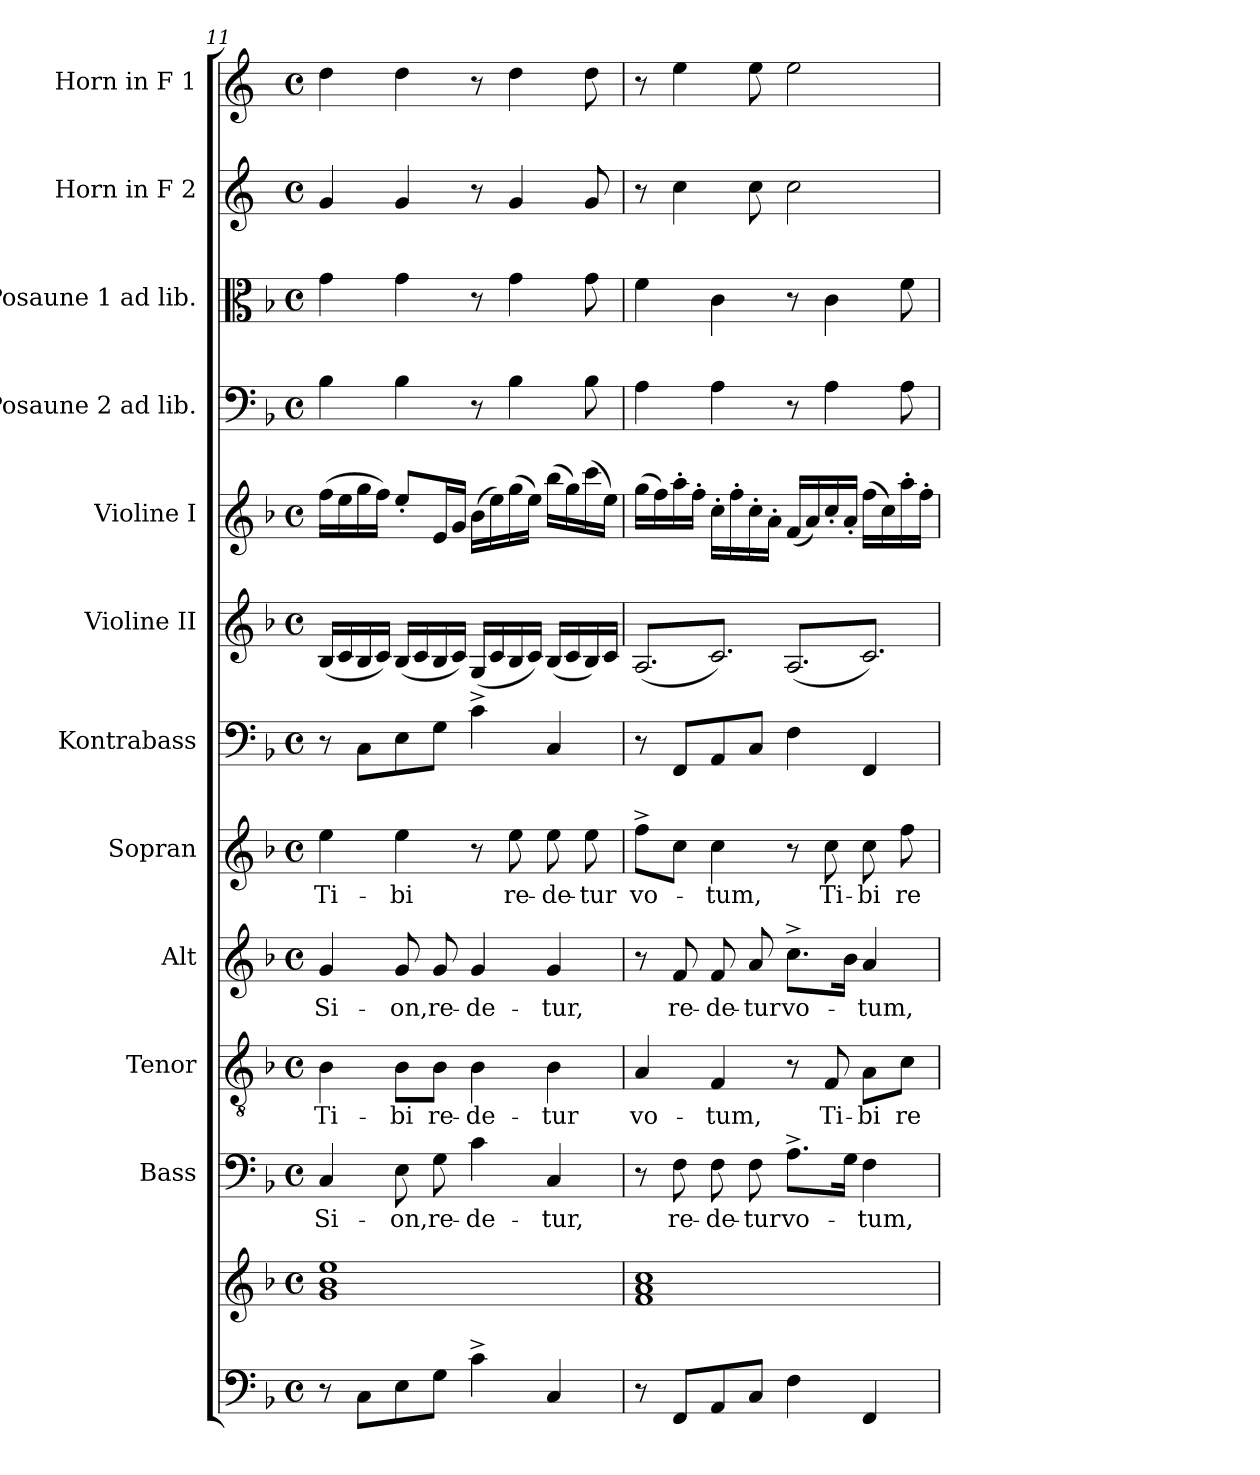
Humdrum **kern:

**kern	**kern	**dynam	**kern	**text	**dynam	**kern	**text	**dynam	**kern	**text	**dynam	**kern	**text	**kern	**dynam	**kern	**dynam	**kern	**dynam	**kern	**dynam	**kern	**dynam	**kern	**dynam	**kern	**dynam
*part12	*part12	*part12	*part11	*part11	*part11	*part10	*part10	*part10	*part9	*part9	*part9	*part8	*part8	*part7	*part7	*part6	*part6	*part5	*part5	*part4	*part4	*part3	*part3	*part2	*part2	*part1	*part1
*staff13	*staff12	*staff12/13	*staff11	*staff11	*staff11	*staff10	*staff10	*staff10	*staff9	*staff9	*staff9	*staff8	*staff8	*staff7	*staff7	*staff6	*staff6	*staff5	*staff5	*staff4	*staff4	*staff3	*staff3	*staff2	*staff2	*staff1	*staff1
*	*	*	*I"Bass	*	*	*I"Tenor	*	*	*I"Alt	*	*	*I"Sopran	*	*I"Kontrabass	*	*I"Violine II	*	*I"Violine I	*	*I"Posaune 2 ad lib.	*	*I"Posaune 1 ad lib.	*	*I"Horn in F 2	*	*I"Horn in F 1	*
*	*	*	*I'B.	*	*	*I'T.	*	*	*I'A.	*	*	*I'S.	*	*I'Kb.	*	*I'Vl. II	*	*I'Vl. I	*	*I'Pos. 2	*	*I'Pos. 1	*	*I'Hrn. F 2	*	*I'Hrn. F 1	*
!!LO:PB:g=z
*clefF4	*clefG2	*	*clefF4	*	*	*clefGv2	*	*	*clefG2	*	*	*clefG2	*	*clefF4	*	*clefG2	*	*clefG2	*	*clefF4	*	*clefC3	*	*clefG2	*	*clefG2	*
*	*	*	*	*	*	*	*	*	*	*	*	*	*	*ITrd7c12	*	*	*	*	*	*	*	*	*	*ITrd4c7	*	*ITrd4c7	*
*k[b-]	*k[b-]	*	*k[b-]	*	*	*k[b-]	*	*	*k[b-]	*	*	*k[b-]	*	*k[b-]	*	*k[b-]	*	*k[b-]	*	*k[b-]	*	*k[b-]	*	*k[b-]	*	*k[b-]	*
*F:	*F:	*	*F:	*	*	*F:	*	*	*F:	*	*	*F:	*	*F:	*	*F:	*	*F:	*	*F:	*	*F:	*	*F:	*	*F:	*
*M4/4	*M4/4	*	*M4/4	*	*	*M4/4	*	*	*M4/4	*	*	*M4/4	*	*M4/4	*	*M4/4	*	*M4/4	*	*M4/4	*	*M4/4	*	*M4/4	*	*M4/4	*
*met(c)	*met(c)	*	*met(c)	*	*	*met(c)	*	*	*met(c)	*	*	*met(c)	*	*met(c)	*	*met(c)	*	*met(c)	*	*met(c)	*	*met(c)	*	*met(c)	*	*met(c)	*
=11	=11	=11	=11	=11	=11	=11	=11	=11	=11	=11	=11	=11	=11	=11	=11	=11	=11	=11	=11	=11	=11	=11	=11	=11	=11	=11	=11
!	!	!LO:DY:a=2	!	!LO:LY:b	!LO:DY:a	!	!LO:LY:b	!LO:DY:a	!	!LO:LY:b	!LO:DY:a	!	!LO:LY:b	!	!	!	!LO:DY:b	!	!	!	!LO:DY:b	!	!LO:DY:b	!	!LO:DY:b	!	!LO:DY:b
8r	1g 1b- 1ee	pf	4C/	Si-	pf	4B-\	Ti-	pf	4g/	Si-	pf	4ee\	Ti-	8r	.	(<16B-/LL	pf	(>16ff\LL	.	4B-\	pf	4g\	pf	4c/	pf	4g\	pf
.	.	.	.	.	.	.	.	.	.	.	.	.	.	.	.	16c/	.	16ee\	.	.	.	.	.	.	.	.	.
!	!	!	!	!	!	!	!	!	!	!	!	!	!	!	!LO:DY:b	!	!	!	!	!	!	!	!	!	!	!	!
8C\L	.	.	.	.	.	.	.	.	.	.	.	.	.	8CC\L	pf	16B-/	.	16gg\	.	.	.	.	.	.	.	.	.
.	.	.	.	.	.	.	.	.	.	.	.	.	.	.	.	16c/JJ)	.	16ff\JJ)	.	.	.	.	.	.	.	.	.
!	!	!	!	!LO:LY:b	!	!	!LO:LY:b	!	!	!LO:LY:b	!	!	!LO:LY:b	!	!	!	!	!	!LO:DY:b	!	!	!	!	!	!	!	!
8E\	.	.	8E\	-on,	.	8B-\L	-bi	.	8g/	-on,	.	4ee\	-bi	8EE\	.	(<16B-/LL	.	8ee'</L	pf	4B-\	.	4g\	.	4c/	.	4g\	.
.	.	.	.	.	.	.	.	.	.	.	.	.	.	.	.	16c/	.	.	.	.	.	.	.	.	.	.	.
!	!	!	!	!LO:LY:b	!	!	!LO:LY:b	!	!	!LO:LY:b	!	!	!	!	!	!	!	!	!	!	!	!	!	!	!	!	!
8G\J	.	.	8G\	re-	.	8B-\J	re-	.	8g/	re-	.	.	.	8GG\J	.	16B-/	.	16e/L	.	.	.	.	.	.	.	.	.
.	.	.	.	.	.	.	.	.	.	.	.	.	.	.	.	16c/JJ)	.	16g/JJ	.	.	.	.	.	.	.	.	.
!	!	!	!	!LO:LY:b	!	!	!LO:LY:b	!	!	!LO:LY:b	!	!	!	!	!	!	!	!	!	!	!	!	!	!	!	!	!
4c^>\	.	.	4c\	-de-	.	4B-\	-de-	.	4g/	-de-	.	8r	.	4C^>\	.	(<16G/LL	.	(>16b-\LL	.	8r	.	8r	.	8r	.	8r	.
.	.	.	.	.	.	.	.	.	.	.	.	.	.	.	.	16c/	.	16ee\)	.	.	.	.	.	.	.	.	.
!	!	!	!	!	!	!	!	!	!	!	!	!	!LO:LY:b	!	!	!	!	!	!	!	!	!	!	!	!	!	!
.	.	.	.	.	.	.	.	.	.	.	.	8ee\	re-	.	.	16B-/	.	(>16gg\	.	4B-\	.	4g\	.	4c/	.	4g\	.
.	.	.	.	.	.	.	.	.	.	.	.	.	.	.	.	16c/JJ)	.	16ee\JJ)	.	.	.	.	.	.	.	.	.
!	!	!	!	!LO:LY:b	!	!	!LO:LY:b	!	!	!LO:LY:b	!	!	!LO:LY:b	!	!	!	!	!	!	!	!	!	!	!	!	!	!
4C/	.	.	4C/	-tur,	.	4B-\	-tur	.	4g/	-tur,	.	8ee\	-de-	4CC/	.	(<16B-/LL	.	(>16bb-\LL	.	.	.	.	.	.	.	.	.
.	.	.	.	.	.	.	.	.	.	.	.	.	.	.	.	16c/	.	16gg\)	.	.	.	.	.	.	.	.	.
!	!	!	!	!	!	!	!	!	!	!	!	!	!LO:LY:b	!	!	!	!	!	!	!	!	!	!	!	!	!	!
.	.	.	.	.	.	.	.	.	.	.	.	8ee\	-tur	.	.	16B-/)	.	(>16ccc\	.	8B-\	.	8g\	.	8c/	.	8g\	.
.	.	.	.	.	.	.	.	.	.	.	.	.	.	.	.	16c/JJ	.	16ee\JJ)	.	.	.	.	.	.	.	.	.
=12	=12	=12	=12	=12	=12	=12	=12	=12	=12	=12	=12	=12	=12	=12	=12	=12	=12	=12	=12	=12	=12	=12	=12	=12	=12	=12	=12
!	!	!	!	!	!	!	!LO:LY:b	!	!	!	!	!	!LO:LY:b	!	!	!	!	!	!	!	!	!	!	!	!	!	!
*	*	*	*	*	*	*	*	*	*	*	*	*	*	*	*	*Xtuplet	*	*	*	*	*	*	*	*	*	*	*
!	!	!	!	!	!	!	!	!	!	!	!	!	!	!	!	!LO:N:head=open	!	!	!	!	!	!	!	!	!	!	!
8r	1f 1a 1cc	.	8r	.	.	4A/	vo-	.	8r	.	.	8ff^>\L	vo-	8r	.	(<6.A/LL	.	(>16gg\LL	.	4A\	.	4f\	.	8r	.	8r	.
.	.	.	.	.	.	.	.	.	.	.	.	.	.	.	.	.	.	16ff\)	.	.	.	.	.	.	.	.	.
!	!	!	!	!LO:LY:b	!	!	!	!	!	!LO:LY:b	!	!	!	!	!	!	!	!	!	!	!	!	!	!	!	!	!
8FF/L	.	.	8F\	re-	.	.	.	.	8f/	re-	.	8cc\J	.	8FFF/L	.	.	.	16aa'>\	.	.	.	.	.	4f\	.	4a\	.
.	.	.	.	.	.	.	.	.	.	.	.	.	.	.	.	.	.	16ff'>\JJ	.	.	.	.	.	.	.	.	.
!	!	!	!	!LO:LY:b	!	!	!LO:LY:b	!	!	!LO:LY:b	!	!	!LO:LY:b	!	!	!LO:N:head=open	!	!	!	!	!	!	!	!	!	!	!
8AA/	.	.	8F\	-de-	.	4F/	-tum,	.	8f/	-de-	.	4cc\	-tum,	8AAA/	.	6.c/JJ)	.	16cc'>\LL	.	4A\	.	4c\	.	.	.	.	.
.	.	.	.	.	.	.	.	.	.	.	.	.	.	.	.	.	.	16ff'>\	.	.	.	.	.	.	.	.	.
!	!	!	!	!LO:LY:b	!	!	!	!	!	!LO:LY:b	!	!	!	!	!	!	!	!	!	!	!	!	!	!	!	!	!
8C/J	.	.	8F\	-tur	.	.	.	.	8a/	-tur	.	.	.	8CC/J	.	.	.	16cc'>\	.	.	.	.	.	8f\	.	8a\	.
.	.	.	.	.	.	.	.	.	.	.	.	.	.	.	.	.	.	16a'>\JJ	.	.	.	.	.	.	.	.	.
!	!	!	!	!LO:LY:b	!	!	!	!	!	!LO:LY:b	!	!	!	!	!	!LO:N:head=open	!	!	!	!	!	!	!	!	!	!	!
4F\	.	.	8.A^>\L	vo-	.	8r	.	.	8.cc^>\L	vo-	.	8r	.	4FF\	.	(<6.A/LL	.	(<16f/LL	.	8r	.	8r	.	2f\	.	2a\	.
.	.	.	.	.	.	.	.	.	.	.	.	.	.	.	.	.	.	16a/)	.	.	.	.	.	.	.	.	.
!	!	!	!	!	!	!	!LO:LY:b	!	!	!	!	!	!LO:LY:b	!	!	!	!	!	!	!	!	!	!	!	!	!	!
.	.	.	.	.	.	8F/	Ti-	.	.	.	.	8cc\	Ti-	.	.	.	.	16cc'</	.	4A\	.	4c\	.	.	.	.	.
.	.	.	16G\Jk	.	.	.	.	.	16b-\Jk	.	.	.	.	.	.	.	.	16a'</JJ	.	.	.	.	.	.	.	.	.
!	!	!	!	!LO:LY:b	!	!	!LO:LY:b	!	!	!LO:LY:b	!	!	!LO:LY:b	!	!	!LO:N:head=open	!	!	!	!	!	!	!	!	!	!	!
4FF/	.	.	4F\	-tum,	.	8A\L	-bi	.	4a/	-tum,	.	8cc\	-bi	4FFF/	.	6.c/JJ)	.	(>16ff\LL	.	.	.	.	.	.	.	.	.
.	.	.	.	.	.	.	.	.	.	.	.	.	.	.	.	.	.	16cc\)	.	.	.	.	.	.	.	.	.
!	!	!	!	!	!	!	!LO:LY:b	!	!	!	!	!	!LO:LY:b	!	!	!	!	!	!	!	!	!	!	!	!	!	!
.	.	.	.	.	.	8c\J	re-	.	.	.	.	8ff\	re-	.	.	.	.	16aa'>\	.	8A\	.	8f\	.	.	.	.	.
.	.	.	.	.	.	.	.	.	.	.	.	.	.	.	.	.	.	16ff'>\JJ	.	.	.	.	.	.	.	.	.
=	=	=	=	=	=	=	=	=	=	=	=	=	=	=	=	=	=	=	=	=	=	=	=	=	=	=	=
*-	*-	*-	*-	*-	*-	*-	*-	*-	*-	*-	*-	*-	*-	*-	*-	*-	*-	*-	*-	*-	*-	*-	*-	*-	*-	*-	*-
